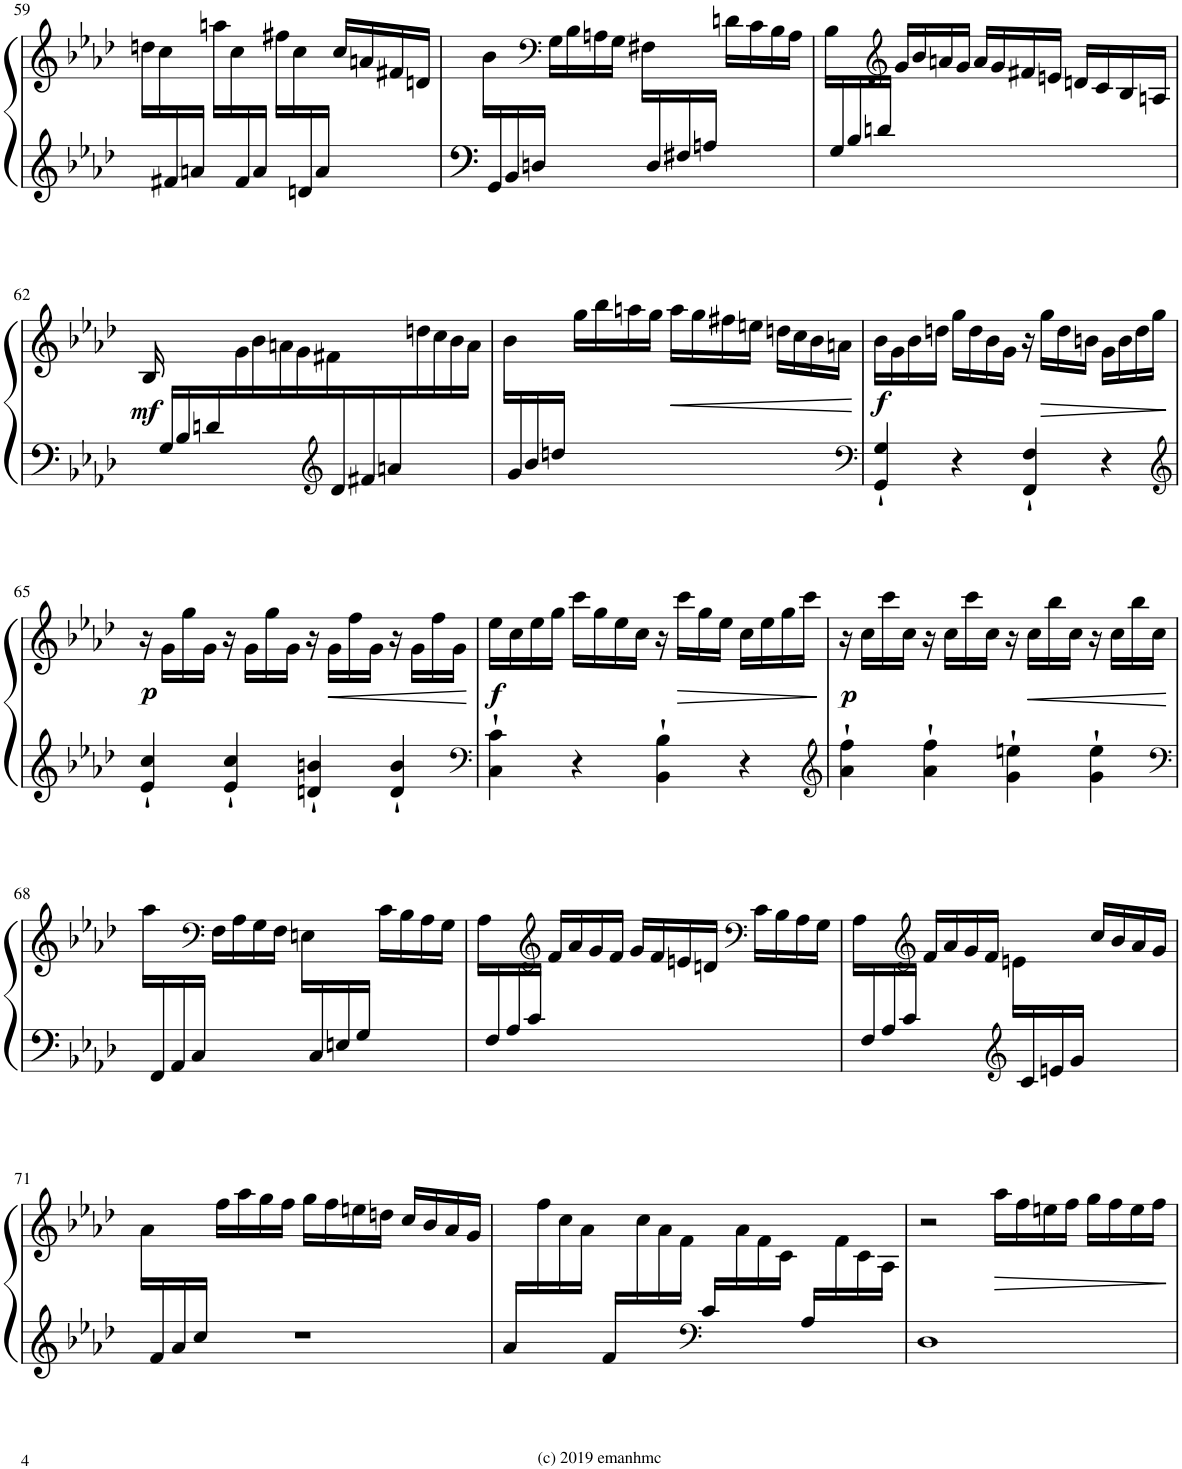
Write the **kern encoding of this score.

**kern	**kern	**dynam
*part1	*part1	*part1
*staff2	*staff1	*staff1/2
*I"Piano	*	*
*I'Pno.	*	*
!!LO:PB:g=z
*clefG2	*clefG2	*
*k[b-e-a-d-]	*k[b-e-a-d-]	*
*M4/4	*M4/4	*
*met(c)	*met(c)	*
=59	=59	=59
*^	*	*
8ryy	1ryy	16ddn\LL	.
.	.	16cc\	.
16f#X/	.	8ryy	.
16an/JJ	.	.	.
8ryy	.	16aan\LL	.
.	.	16cc\	.
16f#/	.	8ryy	.
16a/JJ	.	.	.
8ryy	.	16ff#X\LL	.
.	.	16cc\	.
16dn/	.	8ryy	.
16a/JJ	.	.	.
4ryy	.	16cc/LL	.
.	.	16an/	.
.	.	16f#X/	.
.	.	16dn/JJ	.
=60	=60	=60	=60
16ryy	1ryy	16b-\LL	.
16GG/	.	8.ryy	.
16BB-/	.	.	.
16Dn/JJ	.	.	.
*	*	*clefF4	*
16ryy	.	16G\LL	.
.	.	16B-\	.
.	.	16An\	.
.	.	16G\JJ	.
.	.	16F#X\LL	.
16D/	.	8.ryy	.
16F#X/	.	.	.
16An/JJ	.	.	.
4ryy	.	16dn\LL	.
.	.	16c\	.
.	.	16B-\	.
.	.	16A\JJ	.
=61	=61	=61	=61
16ryy	1ryy	16B-\LL	.
16G/	.	8.ryy	.
16B-/	.	.	.
16dn/JJ	.	.	.
*	*	*clefG2	*
2.ryy	.	16g/LL	.
.	.	16b-/	.
.	.	16an/	.
.	.	16g/JJ	.
.	.	16a/LL	.
.	.	16g/	.
.	.	16f#X/	.
.	.	16en/JJ	.
.	.	16dn/LL	.
.	.	16c/	.
.	.	16B-/	.
.	.	16An/JJ	.
!!LO:LB:g=z
=62	=62	=62	=62
!	!	!	!LO:DY:b
16ryy	2ryy	16B-/	mf
16G/LL	.	8.ryy	.
16B-/	.	.	.
16dn/	.	.	.
16ryy	.	16g\	.
.	.	16b-\	.
.	.	16an\	.
.	.	16g\	.
*clefG2	*	*	*
.	2ryy	16f#X\	.
16d/	.	8.ryy	.
16f#X/	.	.	.
16an/	.	.	.
4ryy	.	16ddn\	.
.	.	16cc\	.
.	.	16b-\	.
.	.	16a\JJ	.
=63	=63	=63	=63
16ryy	1ryy	16b-\LL	.
16g/	.	8.ryy	.
16b-/	.	.	.
16ddn/JJ	.	.	.
2.ryy	.	16gg\LL	.
.	.	16bb-\	.
.	.	16aan\	.
.	.	16gg\JJ	.
!	!	!	!LO:HP:b
.	.	16aa\LL	<
.	.	16gg\	.
.	.	16ff#X\	.
.	.	16een\JJ	.
.	.	16ddn\LL	.
.	.	16cc\	.
.	.	16b-\	.
.	.	16an\JJ	.
*v	*v	*	*
.	.	[
=64	=64	=64
*clefF4	*	*
!	!	!LO:DY:b
4GG/` 4G/`	16b-\LL	f
.	16g\	.
.	16b-\	.
.	16ddn\JJ	.
4r	16gg\LL	.
.	16dd\	.
.	16b-\	.
.	16g\JJ	.
4FF/` 4F/`	16r	.
!	!	!LO:HP:b
.	16gg\LL	>
.	16dd\	.
.	16bn\JJ	.
4r	16g\LL	.
.	16b\	.
.	16dd\	.
.	16gg\JJ	.
.	.	]
!!LO:LB:g=z
=65	=65	=65
*clefG2	*	*
!	!	!LO:DY:b
4e-/` 4cc/`	16r	p
.	16g\LL	.
.	16gg\	.
.	16g\JJ	.
4e-/` 4cc/`	16r	.
.	16g\LL	.
.	16gg\	.
.	16g\JJ	.
4dn/` 4bn/`	16r	.
!	!	!LO:HP:b
.	16g\LL	<
.	16ff\	.
.	16g\JJ	.
4d/` 4b/`	16r	.
.	16g\LL	.
.	16ff\	.
.	16g\JJ	.
.	.	[
=66	=66	=66
*clefF4	*	*
!	!	!LO:DY:b
4C\` 4c\`	16ee-\LL	f
.	16cc\	.
.	16ee-\	.
.	16gg\JJ	.
4r	16ccc\LL	.
.	16gg\	.
.	16ee-\	.
.	16cc\JJ	.
4BB-\` 4B-\`	16r	.
!	!	!LO:HP:b
.	16ccc\LL	>
.	16gg\	.
.	16ee-\JJ	.
4r	16cc\LL	.
.	16ee-\	.
.	16gg\	.
.	16ccc\JJ	.
.	.	]
=67	=67	=67
*clefG2	*	*
!	!	!LO:DY:b
4a-\` 4ff\`	16r	p
.	16cc\LL	.
.	16ccc\	.
.	16cc\JJ	.
4a-\` 4ff\`	16r	.
.	16cc\LL	.
.	16ccc\	.
.	16cc\JJ	.
4g\` 4een\`	16r	.
!	!	!LO:HP:b
.	16cc\LL	<
.	16bb-\	.
.	16cc\JJ	.
4g\` 4ee\`	16r	.
.	16cc\LL	.
.	16bb-\	.
.	16cc\JJ	.
.	.	[
!!LO:LB:g=z
=68	=68	=68
*clefF4	*	*
*^	*	*
16ryy	1ryy	16aa-\LL	.
16FF/	.	8.ryy	.
16AA-/	.	.	.
16C/JJ	.	.	.
*	*	*clefF4	*
16ryy	.	16F\LL	.
.	.	16A-\	.
.	.	16G\	.
.	.	16F\JJ	.
.	.	16En\LL	.
16C/	.	8.ryy	.
16En/	.	.	.
16G/JJ	.	.	.
4ryy	.	16c\LL	.
.	.	16B-\	.
.	.	16A-\	.
.	.	16G\JJ	.
=69	=69	=69	=69
16ryy	1ryy	16A-\LL	.
16F/	.	8.ryy	.
16A-/	.	.	.
16c/JJ	.	.	.
*	*	*clefG2	*
2.ryy	.	16f/LL	.
.	.	16a-/	.
.	.	16g/	.
.	.	16f/JJ	.
.	.	16g/LL	.
.	.	16f/	.
.	.	16en/	.
.	.	16dn/JJ	.
*	*	*clefF4	*
.	.	16c\LL	.
.	.	16B-\	.
.	.	16A-\	.
.	.	16G\JJ	.
=70	=70	=70	=70
16ryy	2ryy	16A-\LL	.
16F/	.	8.ryy	.
16A-/	.	.	.
16c/JJ	.	.	.
*	*	*clefG2	*
16ryy	.	16f/LL	.
.	.	16a-/	.
.	.	16g/	.
.	.	16f/JJ	.
*clefG2	*	*	*
.	2ryy	16en\LL	.
16c/	.	8.ryy	.
16en/	.	.	.
16g/JJ	.	.	.
4ryy	.	16cc/LL	.
.	.	16b-/	.
.	.	16a-/	.
.	.	16g/JJ	.
!!LO:LB:g=z
=71	=71	=71	=71
16ryy	1r	16a-\LL	.
16f/	.	8.ryy	.
16a-/	.	.	.
16cc/JJ	.	.	.
2.ryy	.	16ff\LL	.
.	.	16aa-\	.
.	.	16gg\	.
.	.	16ff\JJ	.
.	.	16gg\LL	.
.	.	16ff\	.
.	.	16een\	.
.	.	16ddn\JJ	.
.	.	16cc/LL	.
.	.	16b-/	.
.	.	16a-/	.
.	.	16g/JJ	.
=72	=72	=72	=72
16a-/LL	2ryy	16ryy	.
8.ryy	.	16ff\	.
.	.	16cc\	.
.	.	16a-\JJ	.
16f/LL	.	16ryy	.
8.ryy	.	16cc\	.
.	.	16a-\	.
.	.	16f\JJ	.
*clefF4	*	*	*
16c/LL	2ryy	16ryy	.
8.ryy	.	16a-\	.
.	.	16f\	.
.	.	16c\JJ	.
16A-/LL	.	16ryy	.
8.ryy	.	16f\	.
.	.	16c\	.
.	.	16A-\JJ	.
*v	*v	*	*
=73	=73	=73
1D-	2r	.
!	!	!LO:HP:b
.	16aa-\LL	>
.	16ff\	.
.	16een\	.
.	16ff\JJ	.
.	16gg\LL	.
.	16ff\	.
.	16ee\	.
.	16ff\JJ	.
.	.	]
=	=	=
*-	*-	*-
